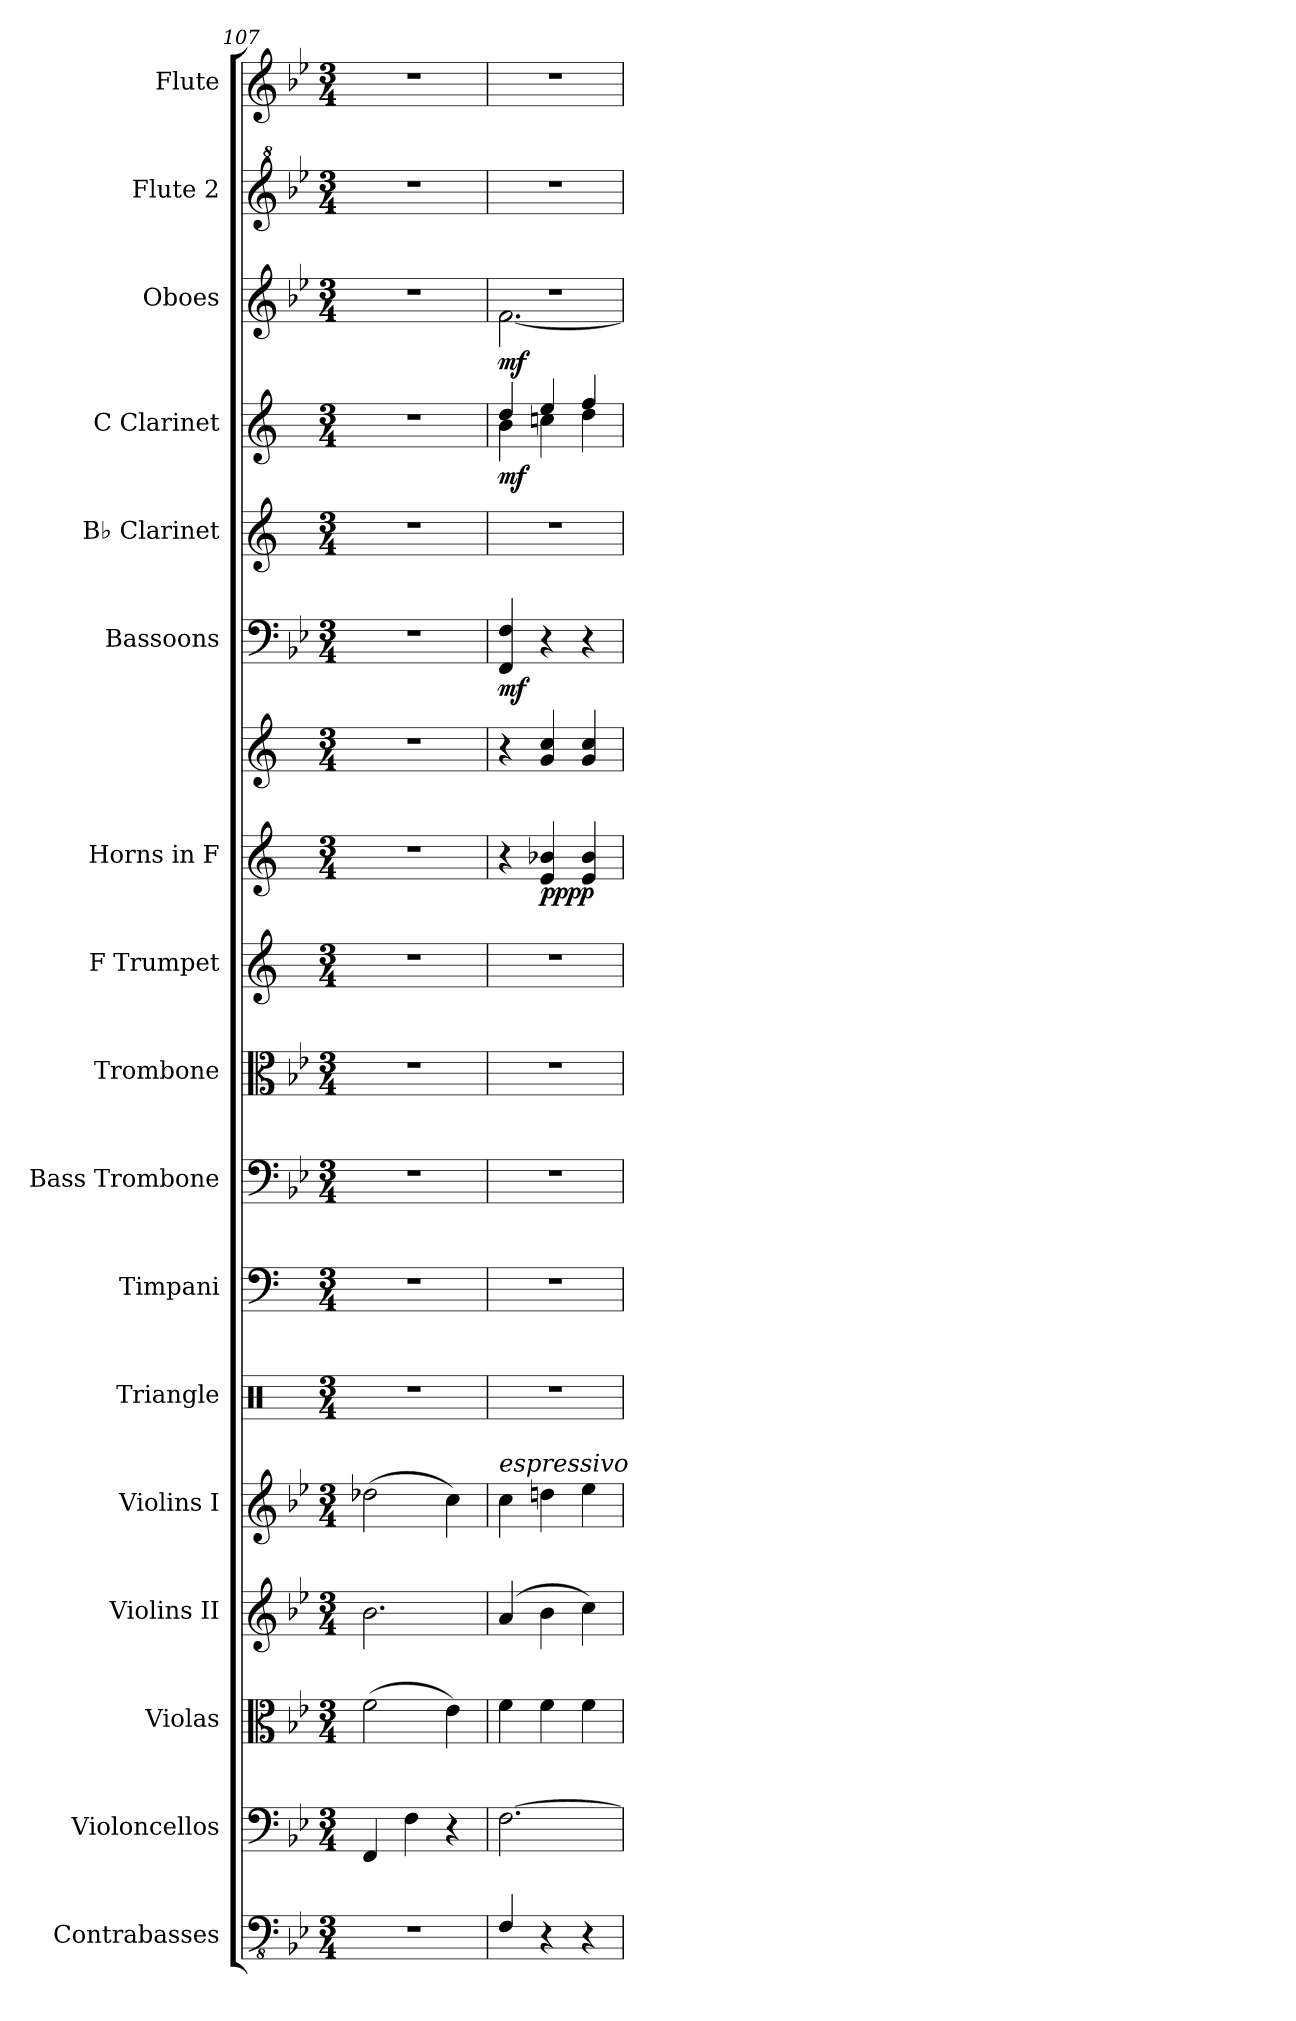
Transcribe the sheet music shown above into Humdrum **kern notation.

**kern	**kern	**kern	**kern	**kern	**kern	**kern	**kern	**kern	**kern	**kern	**kern	**dynam	**kern	**dynam	**kern	**kern	**dynam	**kern	**dynam	**kern	**kern
*part17	*part16	*part15	*part14	*part13	*part12	*part11	*part10	*part9	*part8	*part7	*part7	*part7	*part6	*part6	*part5	*part4	*part4	*part3	*part3	*part2	*part1
*staff18	*staff17	*staff16	*staff15	*staff14	*staff13	*staff12	*staff11	*staff10	*staff9	*staff8	*staff7	*staff7/8	*staff6	*staff6	*staff5	*staff4	*staff4	*staff3	*staff3	*staff2	*staff1
*I"Contrabasses	*I"Violoncellos	*I"Violas	*I"Violins II	*I"Violins I	*I"Triangle	*I"Timpani	*I"Bass Trombone	*I"Trombone	*I"F Trumpet	*I"Horns in F	*	*	*I"Bassoons	*	*I"B♭ Clarinet	*I"C Clarinet	*	*I"Oboes	*	*I"Flute 2	*I"Flute
*I'Cb.	*I'Vc.	*I'Vla.	*I'Vln. II	*I'Vln. I	*I'Trgl.	*I'Timp.	*I'B. Tbn.	*I'Tbn.	*I'F Tpt.	*	*	*	*I'Bsn.	*	*I'B♭ Cl.	*I'C Cl.	*	*I'Ob.	*	*I'Fl. 2	*I'Fl. 2
*clefFv4	*clefF4	*clefC3	*clefG2	*clefG2	*clefX	*clefF4	*clefF4	*clefC3	*clefG2	*clefG2	*clefG2	*	*clefF4	*	*clefG2	*clefG2	*	*clefG2	*	*clefG^2	*clefG2
*ITrd7c12	*	*	*	*	*	*	*	*	*ITrd-3c-5	*ITrd4c7	*ITrd4c7	*	*	*	*ITrd1c2	*ITrd1c2	*	*	*	*	*
*k[b-e-]	*k[b-e-]	*k[b-e-]	*k[b-e-]	*k[b-e-]	*k[]	*k[]	*k[b-e-]	*k[b-e-]	*k[b-]	*k[b-]	*k[b-]	*	*k[b-e-]	*	*k[b-e-]	*k[b-e-]	*	*k[b-e-]	*	*k[b-e-]	*k[b-e-]
*M3/4	*M3/4	*M3/4	*M3/4	*M3/4	*M3/4	*M3/4	*M3/4	*M3/4	*M3/4	*M3/4	*M3/4	*	*M3/4	*	*M3/4	*M3/4	*	*M3/4	*	*M3/4	*M3/4
=107	=107	=107	=107	=107	=107	=107	=107	=107	=107	=107	=107	=107	=107	=107	=107	=107	=107	=107	=107	=107	=107
2.r	4FF/	(>2f\	2.b-\	(>2dd-X\	2.r	2.r	2.r	2.r	2.r	2.r	2.r	.	2.r	.	2.r	2.r	.	2.r	.	2.r	2.r
.	4F\	.	.	.	.	.	.	.	.	.	.	.	.	.	.	.	.	.	.	.	.
.	4r	4e-\)	.	4cc\)	.	.	.	.	.	.	.	.	.	.	.	.	.	.	.	.	.
=108	=108	=108	=108	=108	=108	=108	=108	=108	=108	=108	=108	=108	=108	=108	=108	=108	=108	=108	=108	=108	=108
*	*	*	*	*	*	*	*	*	*	*	*	*	*	*	*	*^	*	*^	*	*	*
!	!	!	!	!LO:TX:a:i:t=espressivo	!	!	!	!	!	!	!	!	!	!	!	!	!	!	!	!	!	!	!
!	!	!	!	!	!	!	!	!	!	!	!	!	!	!LO:DY:b	!	!	!	!LO:DY:b	!	!	!LO:DY:b	!	!
4FFF/	[2.F\	4f\	(>4a/	4cc\	2.r	2.r	2.r	2.r	2.r	4r	4r	.	4FF/ 4F/	mf	2.r	4cc/	4a\	mf	2.r	[2.f\	mf	2.r	2.r
!	!	!	!	!	!	!	!	!	!	!	!	!LO:DY:b=2	!	!	!	!	!	!	!	!	!	!	!
!	!	!	!	!	!	!	!	!	!	!	!	!LO:DY:n=1:b=2	!	!	!	!	!	!	!	!	!	!	!
!	!	!	!	!	!	!	!	!	!	!	!	!LO:DY:n=2:b	!	!	!	!	!	!	!	!	!	!	!
!	!	!	!	!	!	!	!	!	!	!	!	!LO:DY:n=3:b	!	!	!	!	!	!	!	!	!	!	!
4r	.	4f\	4b-\	4ddn\	.	.	.	.	.	4A/ 4e-X/	4c/ 4f/	p p p p	4r	.	.	4dd/	4b-X\	.	.	.	.	.	.
4r	.	4f\	4cc\)	4ee-\	.	.	.	.	.	4A/ 4e-/	4c/ 4f/	.	4r	.	.	4ee-/	4cc\	.	.	.	.	.	.
*	*	*	*	*	*	*	*	*	*	*	*	*	*	*	*	*v	*v	*	*	*	*	*	*
*	*	*	*	*	*	*	*	*	*	*	*	*	*	*	*	*	*	*v	*v	*	*	*
=	=	=	=	=	=	=	=	=	=	=	=	=	=	=	=	=	=	=	=	=	=
*-	*-	*-	*-	*-	*-	*-	*-	*-	*-	*-	*-	*-	*-	*-	*-	*-	*-	*-	*-	*-	*-
